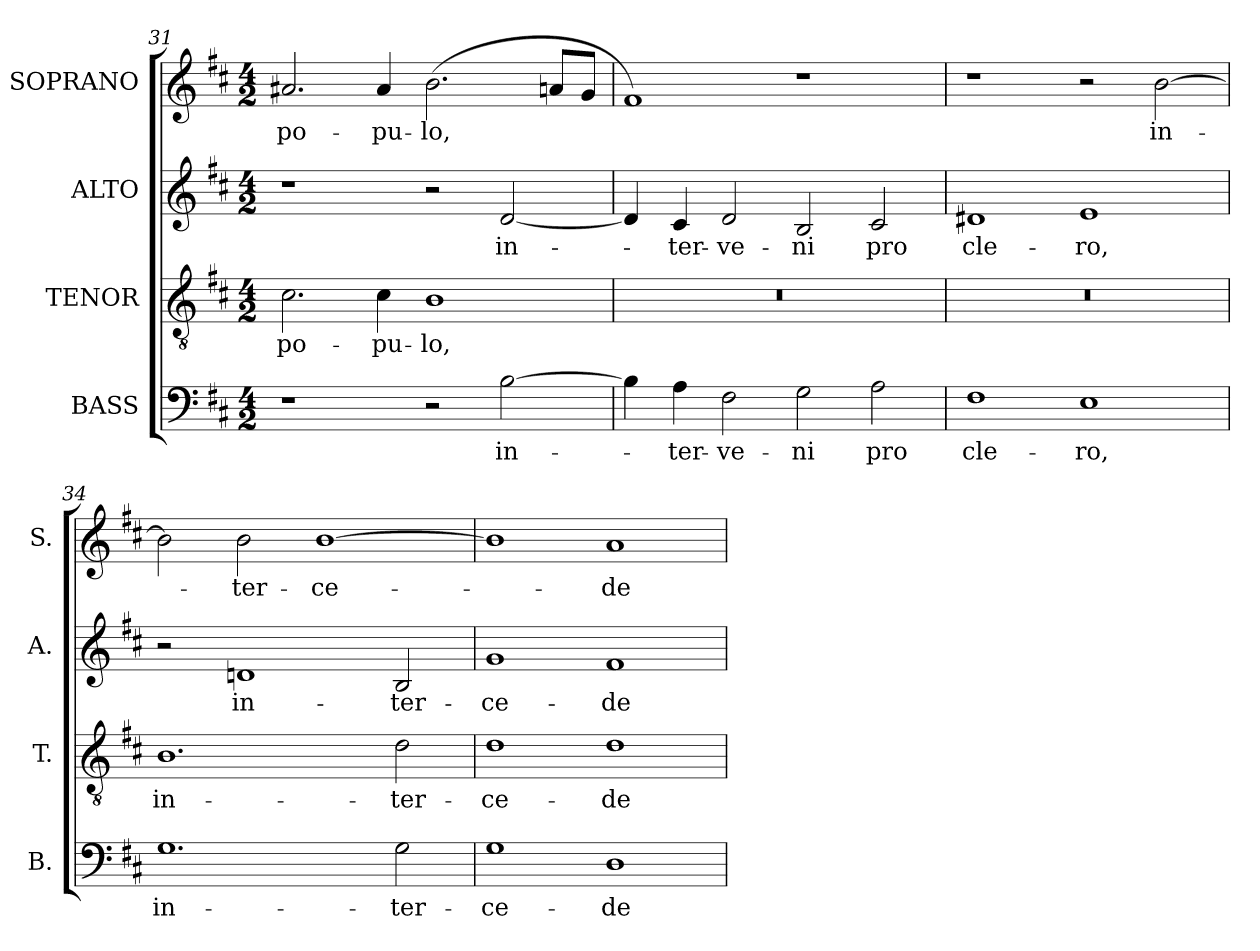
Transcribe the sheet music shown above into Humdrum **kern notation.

**kern	**text	**kern	**text	**kern	**text	**kern	**text
*part4	*part4	*part3	*part3	*part2	*part2	*part1	*part1
*staff4	*staff4	*staff3	*staff3	*staff2	*staff2	*staff1	*staff1
*I"BASS	*	*I"TENOR	*	*I"ALTO	*	*I"SOPRANO	*
*I'B.	*	*I'T.	*	*I'A.	*	*I'S.	*
*clefF4	*	*clefGv2	*	*clefG2	*	*clefG2	*
*	*	*ITrd7c12	*	*	*	*	*
*k[f#c#]	*	*k[f#c#]	*	*k[f#c#]	*	*k[f#c#]	*
*D:	*	*D:	*	*D:	*	*D:	*
*M4/2	*	*M4/2	*	*M4/2	*	*M4/2	*
=31	=31	=31	=31	=31	=31	=31	=31
!	!	!	!LO:LY:b:color=#000000	!	!	!	!
!	!	!	!	!	!	!	!LO:LY:b:color=#000000
1r	.	2.C#i\	po-	1r	.	2.a#Xi/	po-
!	!	!	!LO:LY:b:color=#000000	!	!	!	!
!	!	!	!	!	!	!	!LO:LY:b:color=#000000
.	.	4C#i\	-pu-	.	.	4a#i/	-pu-
!	!	!	!LO:LY:b:color=#000000	!	!	!	!
!	!	!	!	!	!	!	!LO:LY:b:color=#000000
2r	.	1BBi	-lo,	2r	.	(2.bi\	-lo,
!	!LO:LY:b:color=#000000	!	!	!	!	!	!
!	!	!	!	!	!LO:LY:b:color=#000000	!	!
[2Bi\	in-	.	.	[2di/	in-	.	.
.	.	.	.	.	.	8ani/L	.
.	.	.	.	.	.	8gi/J	.
!!LO:PB:g=z
=32	=32	=32	=32	=32	=32	=32	=32
!	!	!LO:N:vis=1	!	!	!	!	!
4Bi\]	.	0r	.	4di/]	.	1f#i)	.
!	!LO:LY:b:color=#000000	!	!	!	!	!	!
!	!	!	!	!	!LO:LY:b:color=#000000	!	!
4Ai\	-ter-	.	.	4c#i/	-ter-	.	.
!	!LO:LY:b:color=#000000	!	!	!	!	!	!
!	!	!	!	!	!LO:LY:b:color=#000000	!	!
2F#i\	-ve-	.	.	2di/	-ve-	.	.
!	!LO:LY:b:color=#000000	!	!	!	!	!	!
!	!	!	!	!	!LO:LY:b:color=#000000	!	!
2Gi\	-ni	.	.	2Bi/	-ni	1r	.
!	!LO:LY:b:color=#000000	!	!	!	!	!	!
!	!	!	!	!	!LO:LY:b:color=#000000	!	!
2Ai\	pro	.	.	2c#i/	pro	.	.
=33	=33	=33	=33	=33	=33	=33	=33
!	!LO:LY:b:color=#000000	!LO:N:vis=1	!	!	!	!	!
!	!	!	!	!	!LO:LY:b:color=#000000	!	!
1F#i	cle-	0r	.	1d#Xi	cle-	1r	.
!	!LO:LY:b:color=#000000	!	!	!	!	!	!
!	!	!	!	!	!LO:LY:b:color=#000000	!	!
1Ei	-ro,	.	.	1ei	-ro,	2r	.
!	!	!	!	!	!	!	!LO:LY:b:color=#000000
.	.	.	.	.	.	[2bi\	in-
=34	=34	=34	=34	=34	=34	=34	=34
!	!LO:LY:b:color=#000000	!	!	!	!	!	!
!	!	!	!LO:LY:b:color=#000000	!	!	!	!
1.Gi	in-	1.BBi	in-	2r	.	2bi\]	.
!	!	!	!	!	!LO:LY:b:color=#000000	!	!
!	!	!	!	!	!	!	!LO:LY:b:color=#000000
.	.	.	.	1dni	in-	2bi\	-ter-
!	!	!	!	!	!	!	!LO:LY:b:color=#000000
.	.	.	.	.	.	[1bi	-ce-
!	!LO:LY:b:color=#000000	!	!	!	!	!	!
!	!	!	!LO:LY:b:color=#000000	!	!	!	!
!	!	!	!	!	!LO:LY:b:color=#000000	!	!
2Gi\	-ter-	2Di\	-ter-	2Bi/	-ter-	.	.
=35	=35	=35	=35	=35	=35	=35	=35
!	!LO:LY:b:color=#000000	!	!	!	!	!	!
!	!	!	!LO:LY:b:color=#000000	!	!	!	!
!	!	!	!	!	!LO:LY:b:color=#000000	!	!
1Gi	-ce-	1Di	-ce-	1gi	-ce-	1bi]	.
!	!LO:LY:b:color=#000000	!	!	!	!	!	!
!	!	!	!LO:LY:b:color=#000000	!	!	!	!
!	!	!	!	!	!LO:LY:b:color=#000000	!	!
!	!	!	!	!	!	!	!LO:LY:b:color=#000000
1Di	-de	1Di	-de	1f#i	-de	1ai	-de
=	=	=	=	=	=	=	=
*-	*-	*-	*-	*-	*-	*-	*-
